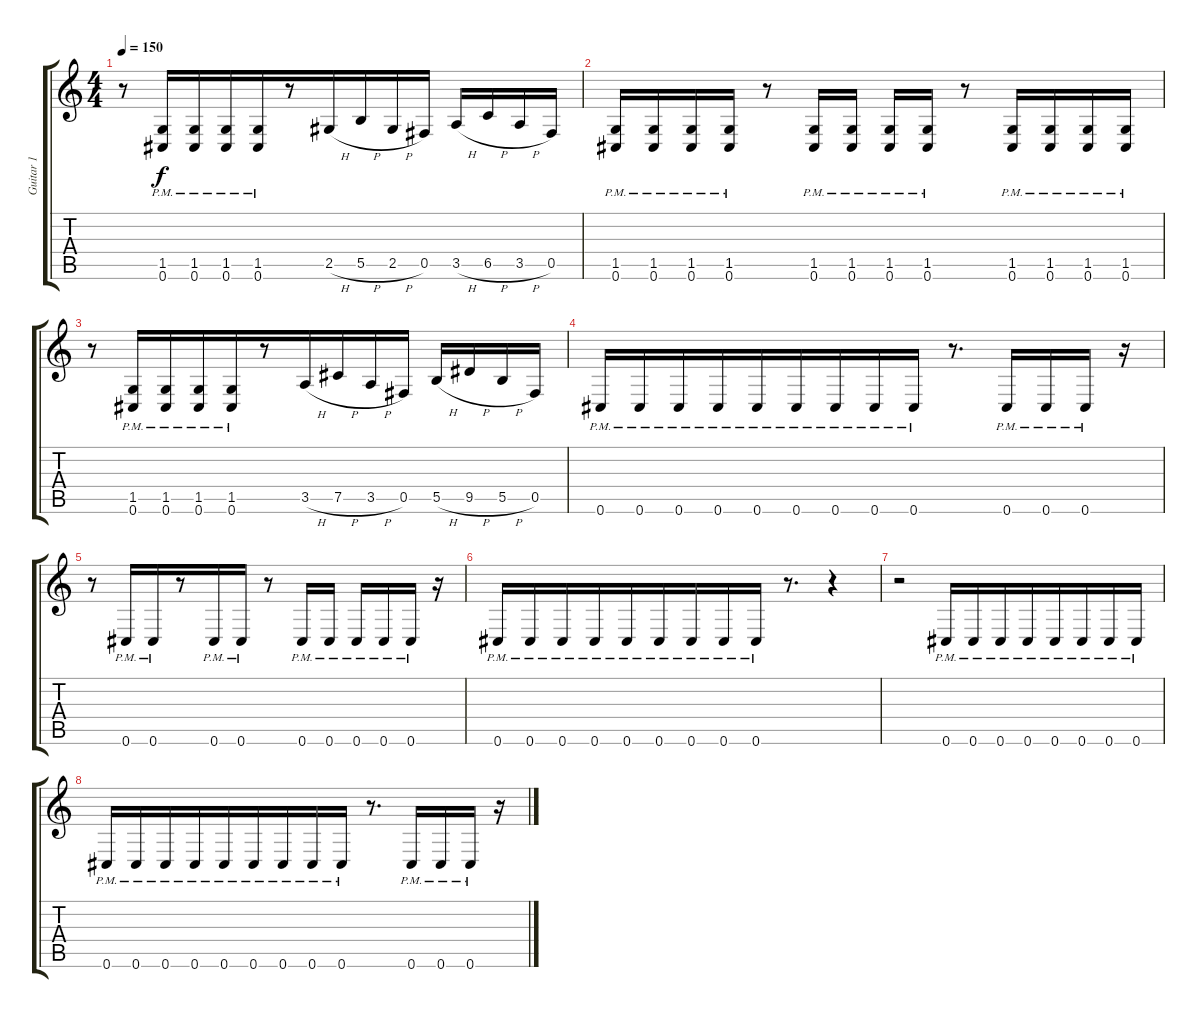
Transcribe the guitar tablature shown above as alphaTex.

\track ("Guitar 1" "Guitar 1") {instrument distortionguitar}
\staff {score tabs}
\tuning (Db4 Ab3 E3 B2 Gb2 Db2) {hide}
\ts (4 4)
\tempo 150
\clef g2
\ks c
r.8{dy f} (1.5{pm} 0.6{pm}).16 (1.5{pm} 0.6{pm}).16{beam merge} (1.5{pm} 0.6{pm}).16 (1.5{pm} 0.6{pm}).16{beam merge} r.8 2.5{h}.16 5.5{h}.16{beam merge} 2.5{h}.16{beam merge} 0.5.16 3.5{h}.16 6.5{h}.16{beam merge} 3.5{h}.16 0.5.16 |
(1.5{pm} 0.6{pm}).16 (1.5{pm} 0.6{pm}).16 (1.5{pm} 0.6{pm}).16 (1.5{pm} 0.6{pm}).16 r.8{beam merge} (1.5{pm} 0.6{pm}).16 (1.5{pm} 0.6{pm}).16 (1.5{pm} 0.6{pm}).16 (1.5{pm} 0.6{pm}).16 r.8 (1.5{pm} 0.6{pm}).16{beam merge} (1.5{pm} 0.6{pm}).16{beam merge} (1.5{pm} 0.6{pm}).16 (1.5{pm} 0.6{pm}).16 |
r.8 (1.5{pm} 0.6{pm}).16 (1.5{pm} 0.6{pm}).16{beam merge} (1.5{pm} 0.6{pm}).16 (1.5{pm} 0.6{pm}).16{beam merge} r.8 3.5{h}.16 7.5{h}.16{beam merge} 3.5{h}.16{beam merge} 0.5.16 5.5{h}.16 9.5{h}.16{beam merge} 5.5{h}.16 0.5.16 |
0.6{pm}.16 0.6{pm}.16 0.6{pm}.16 0.6{pm}.16{beam merge} 0.6{pm}.16 0.6{pm}.16{beam merge} 0.6{pm}.16 0.6{pm}.16{beam merge} 0.6{pm}.16 r.8{d} 0.6{pm}.16 0.6{pm}.16 0.6{pm}.16 r.16 |
r.8 0.6{pm}.16{beam merge} 0.6{pm}.16{beam merge} r.8 0.6{pm}.16 0.6{pm}.16 r.8 0.6{pm}.16 0.6{pm}.16 0.6{pm}.16 0.6{pm}.16{beam merge} 0.6{pm}.16{beam merge} r.16 |
0.6{pm}.16 0.6{pm}.16 0.6{pm}.16 0.6{pm}.16{beam merge} 0.6{pm}.16 0.6{pm}.16{beam merge} 0.6{pm}.16 0.6{pm}.16{beam merge} 0.6{pm}.16 r.8{d beam merge} r.4 |
r.2{beam merge} 0.6{pm}.16 0.6{pm}.16 0.6{pm}.16 0.6{pm}.16{beam merge} 0.6{pm}.16 0.6{pm}.16{beam merge} 0.6{pm}.16 0.6{pm}.16 |
0.6{pm}.16 0.6{pm}.16 0.6{pm}.16 0.6{pm}.16{beam merge} 0.6{pm}.16 0.6{pm}.16{beam merge} 0.6{pm}.16 0.6{pm}.16{beam merge} 0.6{pm}.16 r.8{d} 0.6{pm}.16 0.6{pm}.16 0.6{pm}.16 r.16
